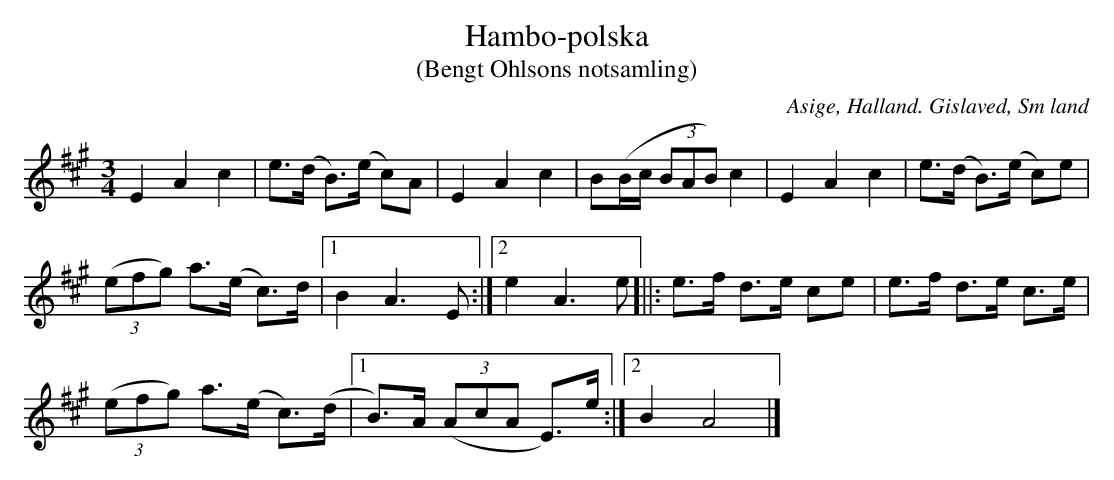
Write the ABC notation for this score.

X:1
T:Hambo-polska
T:(Bengt Ohlsons notsamling)
O:Asige, Halland. Gislaved, Sm land
M:3/4
K:A
L:1/8
E2A2c2|e>(d B)>(e c)A | E2A2c2| B(B/2c/2 (3BAB) c2 | E2A2c2|e>(d B)>(e c)e |
 ((3efg) a>(e c)>d |1 B2 A3 E :|2 e2 A3 e]||: e>f d>e ce |e>f d>e c>e |
 ((3efg) a>(e c)>(d |1 B)>A (3(AcA E)>e :|2 B2 A4|]
